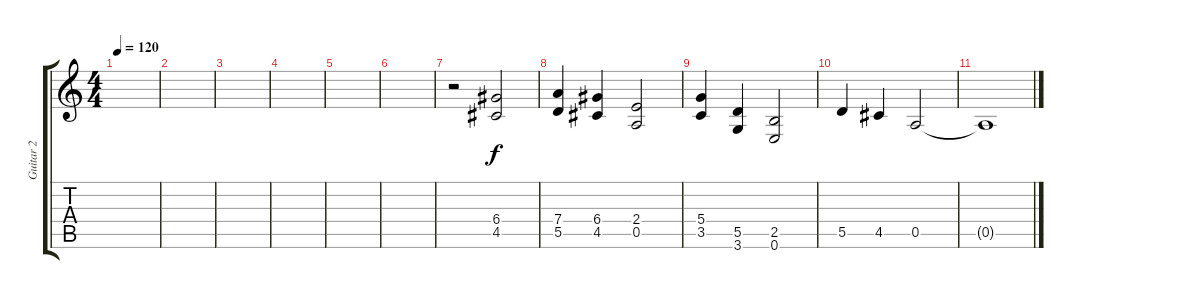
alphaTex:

\track ("Guitar 2" "Guitar 2") {instrument distortionguitar}
\staff {score tabs}
\tuning (E4 B3 G3 D3 A2 E2) {hide}
\ts (4 4)
\tempo 120
\clef g2
\ks c
|
|
|
|
|
|
r.2 (6.4 4.5).2 |
(7.4 5.5).4 (6.4 4.5).4 (2.4 0.5).2 |
(5.4 3.5).4 (5.5 3.6).4 (2.5 0.6).2 |
5.5.4 4.5.4 0.5.2 |
0.5{t}.1
